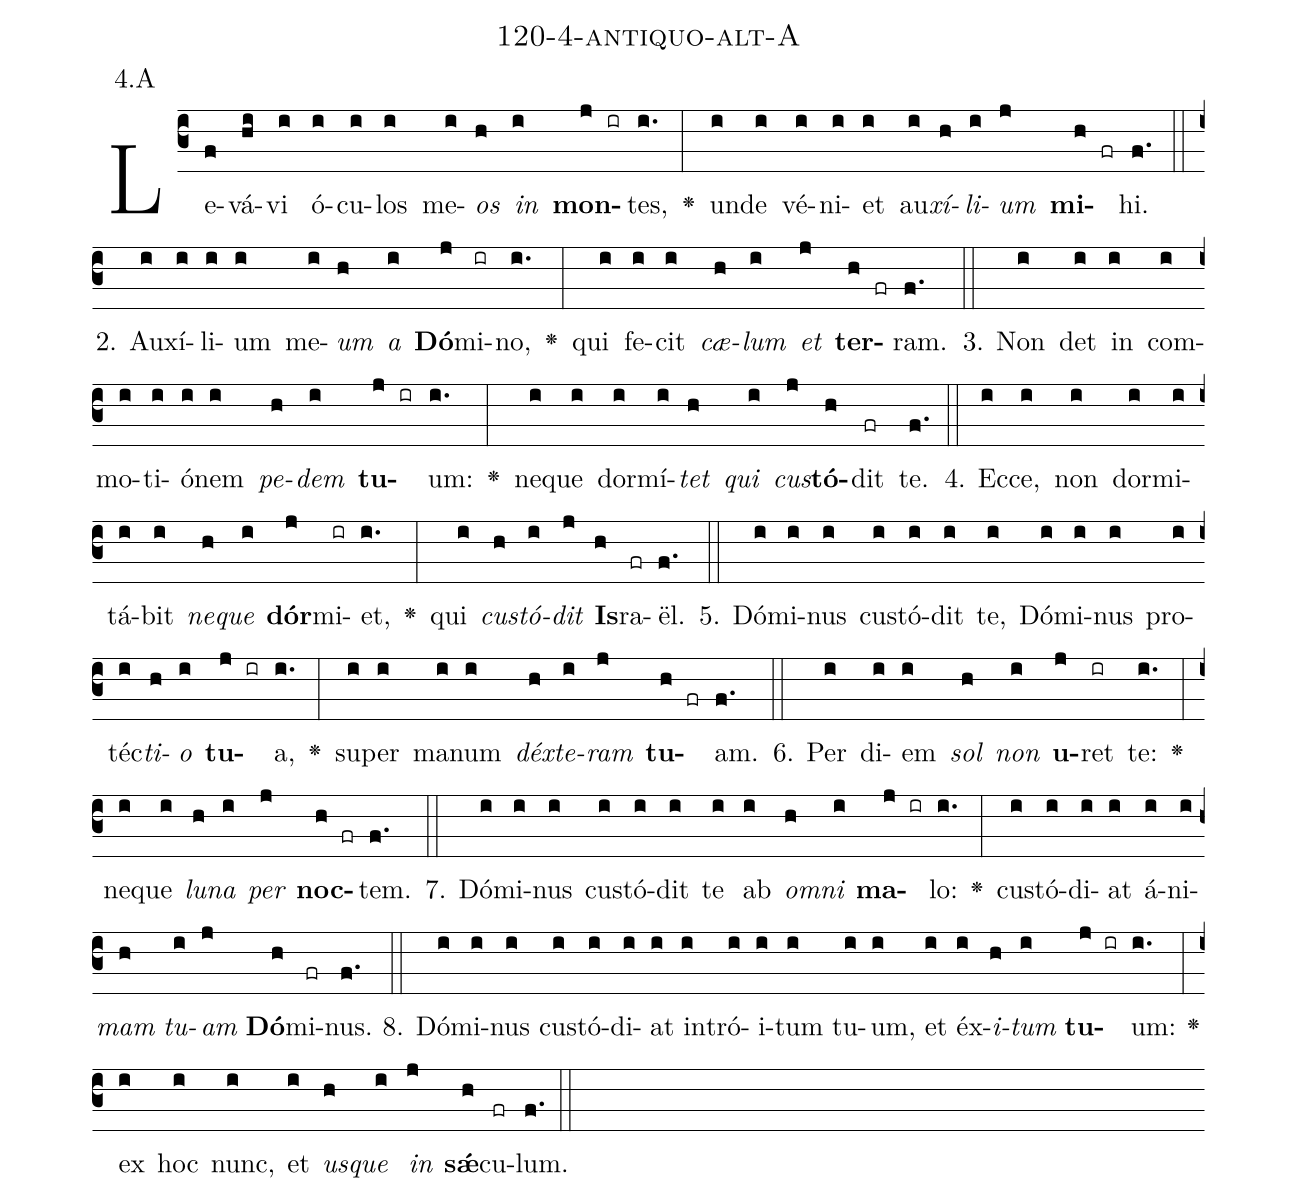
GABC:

name: 120-4-antiquo-alt-A;
annotation: 4.A;
%%
(c3)Le(f)vá(hi)vi(i) ó(i)cu(i)los(i) me(i)<i>os</i>(h) <i>in</i>(i) <b>mon</b>(j ir)tes,(i.) <v>\greheightstar</v>(:) un(i)de(i) vé(i)ni(i)et(i) au(i)<i>xí</i>(h)<i>li</i>(i)<i>um</i>(j) <b>mi</b>(h fr)hi.(f.) (::)
2. Au(i)xí(i)li(i)um(i) me(i)<i>um</i>(h) <i>a</i>(i) <b>Dó</b>(j)mi(ir)no,(i.) <v>\greheightstar</v>(:) qui(i) fe(i)cit(i) <i>cæ</i>(h)<i>lum</i>(i) <i>et</i>(j) <b>ter</b>(h fr)ram.(f.) (::)
3. Non(i) det(i) in(i) com(i)mo(i)ti(i)ó(i)nem(i) <i>pe</i>(h)<i>dem</i>(i) <b>tu</b>(j ir)um:(i.) <v>\greheightstar</v>(:) ne(i)que(i) dor(i)mí(i)<i>tet</i>(h) <i>qui</i>(i) <i>cus</i>(j)<b>tó</b>(h)dit(fr) te.(f.) (::)
4. Ec(i)ce,(i) non(i) dor(i)mi(i)tá(i)bit(i) <i>ne</i>(h)<i>que</i>(i) <b>dór</b>(j)mi(ir)et,(i.) <v>\greheightstar</v>(:) qui(i) <i>cus</i>(h)<i>tó</i>(i)<i>dit</i>(j) <b>Is</b>(h)ra(fr)ël.(f.) (::)
5. Dó(i)mi(i)nus(i) cus(i)tó(i)dit(i) te,(i) Dó(i)mi(i)nus(i) pro(i)téc(i)<i>ti</i>(h)<i>o</i>(i) <b>tu</b>(j ir)a,(i.) <v>\greheightstar</v>(:) su(i)per(i) ma(i)num(i) <i>déx</i>(h)<i>te</i>(i)<i>ram</i>(j) <b>tu</b>(h fr)am.(f.) (::)
6. Per(i) di(i)em(i) <i>sol</i>(h) <i>non</i>(i) <b>u</b>(j)ret(ir) te:(i.) <v>\greheightstar</v>(:) ne(i)que(i) <i>lu</i>(h)<i>na</i>(i) <i>per</i>(j) <b>noc</b>(h fr)tem.(f.) (::)
7. Dó(i)mi(i)nus(i) cus(i)tó(i)dit(i) te(i) ab(i) <i>om</i>(h)<i>ni</i>(i) <b>ma</b>(j ir)lo:(i.) <v>\greheightstar</v>(:) cus(i)tó(i)di(i)at(i) á(i)ni(i)<i>mam</i>(h) <i>tu</i>(i)<i>am</i>(j) <b>Dó</b>(h)mi(fr)nus.(f.) (::)
8. Dó(i)mi(i)nus(i) cus(i)tó(i)di(i)at(i) in(i)tró(i)i(i)tum(i) tu(i)um,(i) et(i) éx(i)<i>i</i>(h)<i>tum</i>(i) <b>tu</b>(j ir)um:(i.) <v>\greheightstar</v>(:) ex(i) hoc(i) nunc,(i) et(i) <i>us</i>(h)<i>que</i>(i) <i>in</i>(j) <b>sǽ</b>(h)cu(fr)lum.(f.) (::)
